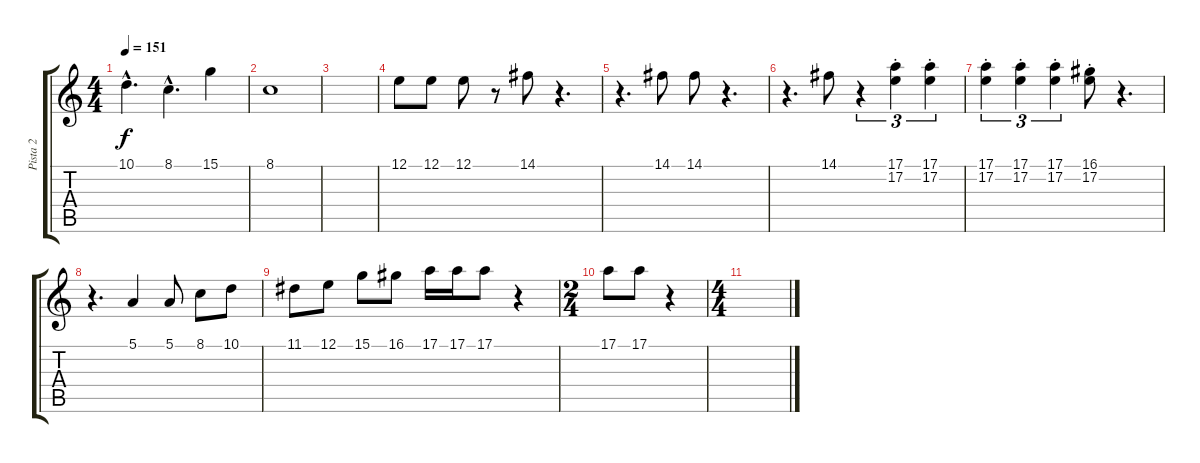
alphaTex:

\track ("Pista 2" "Pista 2") {instrument lead2sawtooth}
\staff {score tabs}
\tuning (E4 B3 G3 D3 A2 E2) {hide}
\ts (4 4)
\tempo 151
\clef g2
\ks c
10.1{hac}.4{d dy f} 8.1{hac}.4{d} 15.1.4 |
8.1.1 |
|
12.1.8 12.1.8 12.1.8 r.8 14.1.8 r.4{d} |
r.4{d} 14.1.8 14.1.8 r.4{d} |
r.4{d} 14.1.8 r.4{tu (3 2)} (17.1{st} 17.2{st}).4{tu (3 2)} (17.1{st} 17.2{st}).4{tu (3 2)} |
(17.1{st} 17.2{st}).4{tu (3 2)} (17.1{st} 17.2{st}).4{tu (3 2)} (17.1{st} 17.2{st}).4{tu (3 2)} (16.1 17.2{st}).8 r.4{d} |
r.4{d} 5.1.4 5.1.8 8.1.8 10.1.8 |
11.1.8 12.1.8 15.1.8 16.1.8 17.1.16 17.1.16 17.1.8 r.4 |
\ts (2 4)
17.1.8 17.1.8 r.4 |
\ts (4 4)
